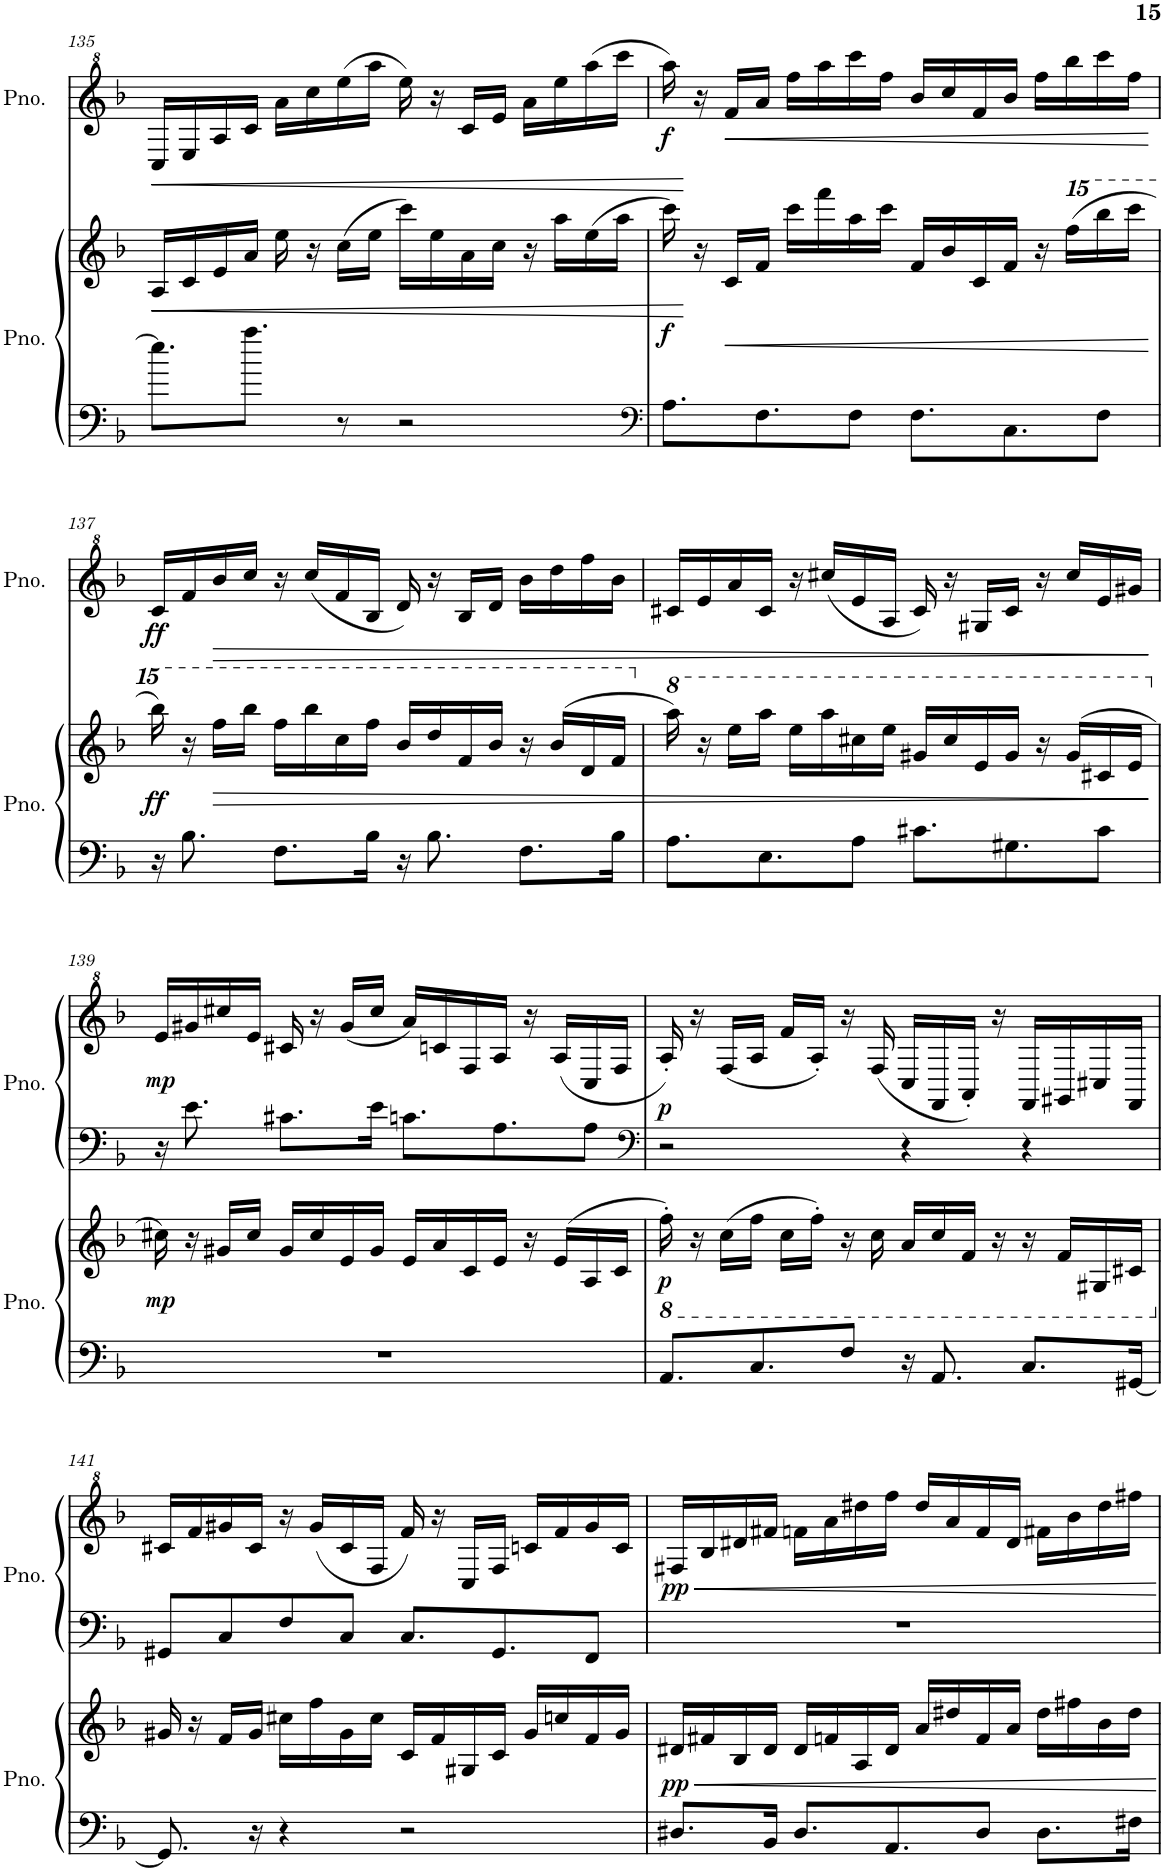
**kern	**kern	**dynam	**kern	**kern	**dynam
*part2	*part2	*part2	*part1	*part1	*part1
*staff4	*staff3	*staff3/4	*staff2	*staff1	*staff1/2
*I"Piano	*	*	*I"Piano	*	*
*I'Pno.	*	*	*I'Pno.	*	*
!!LO:PB:g=z
*clefF4	*clefF4	*	*clefF4	*clefF4	*
*k[b-]	*k[b-]	*	*k[b-]	*k[b-]	*
*M4/4	*M4/4	*	*M4/4	*M4/4	*
=135	=135	=135	=135	=135	=135
!	!	!LO:HP:b	!	!	!LO:HP:b
8.ee\L]	16A/LL	<	1r	16c/LL	<
.	16c/	.	.	16e/	.
.	16e/	.	.	16a/	.
8.aa\J	16a/JJ	.	.	16cc/JJ	.
.	16ee\	.	.	16aa\LL	.
.	16r	.	.	16ccc\	.
8r	(16cc\LL	.	.	(16eee\	.
.	16ee\JJ	.	.	16aaa\JJ	.
2r	16ccc\LL)	.	.	16eee\)	.
.	16ee\	.	.	16r	.
.	16a\	.	.	16cc/LL	.
.	16cc\JJ	.	.	16ee/JJ	.
.	16r	.	.	16aa\LL	.
.	16aa\LL	.	.	16eee\	.
.	(16ee\	.	.	(16aaa\	.
.	16aa\JJ	.	.	16cccc\JJ	.
=136	=136	=136	=136	=136	=136
*clefF4	*	*	*	*	*
!	!	!LO:DY:b	!	!	!LO:DY:b
8.A\L	16ccc\)	f	2r	16aaa\)	f
.	16r	[	.	16r	[
!	!	!LO:HP:b	!	!	!LO:HP:b
.	16c/LL	<	.	16ff/LL	<
8.F\	16f/JJ	.	.	16aa/JJ	.
.	16ccc\LL	.	.	16fff\LL	.
.	16fff\	.	.	16aaa\	.
8F\J	16aa\	.	.	16cccc\	.
.	16ccc\JJ	.	.	16fff\JJ	.
8.F\L	16f/LL	.	2r	16bb-/LL	.
.	16b-/	.	.	16ccc/	.
.	16c/	.	.	16ff/	.
8.C\	16f/JJ	.	.	16bb-/JJ	.
.	16r	.	.	16fff\LL	.
*	*15ma	*	*	*	*
.	(16ffff\LL	.	.	16bbb-\	.
8F\J	16bbbb-\	.	.	16cccc\	.
.	16ccccc\JJ	.	.	16fff\JJ	.
.	.	[	.	.	[
!!LO:LB:g=z
=137	=137	=137	=137	=137	=137
!	!	!LO:DY:b	!	!	!LO:DY:b
16r	16bbbb-\)	ff	2r	16cc/LL	ff
8.B-\	16r	.	.	16ff/	.
!	!	!LO:HP:b	!	!	!LO:HP:b
.	16ffff\LL	>	.	16bb-/	>
.	16bbbb-\JJ	.	.	16ccc/JJ	.
8.F\L	16ffff\LL	.	.	16r	.
.	16bbbb-\	.	.	(16ccc/LL	.
.	16cccc\	.	.	16ff/	.
16B-\Jk	16ffff\JJ	.	.	16b-/JJ	.
16r	16bbb-/LL	.	2r	16dd/)	.
8.B-\	16dddd/	.	.	16r	.
.	16fff/	.	.	16b-/LL	.
.	16bbb-/JJ	.	.	16dd/JJ	.
8.F\L	16r	.	.	16bb-\LL	.
.	(16bbb-/LL	.	.	16ddd\	.
.	16ddd/	.	.	16fff\	.
16B-\Jk	16fff/JJ	.	.	16bb-\JJ	.
=138	=138	=138	=138	=138	=138
*	*X15ma	*	*	*	*
*	*8va	*	*	*	*
8.A\L	16aaa\)	.	2r	16cc#X/LL	.
.	16r	.	.	16ee/	.
.	16eee\LL	.	.	16aa/	.
8.E\	16aaa\JJ	.	.	16cc#/JJ	.
.	16eee\LL	.	.	16r	.
.	16aaa\	.	.	(16ccc#X/LL	.
8A\J	16ccc#X\	.	.	16ee/	.
.	16eee\JJ	.	.	16a/JJ	.
8.c#X\L	16gg#X/LL	.	2r	16cc#/)	.
.	16ccc#/	.	.	16r	.
.	16ee/	.	.	16g#X/LL	.
8.G#X\	16gg#/JJ	.	.	16cc#/JJ	.
.	16r	.	.	16r	.
.	(16gg#/LL	.	.	16ccc#/LL	.
8c#\J	16cc#X/	.	.	16ee/	.
.	16ee/JJ	.	.	16gg#X/JJ	.
.	.	]	.	.	]
!!LO:LB:g=z
=139	=139	=139	=139	=139	=139
*	*X8va	*	*	*	*
!	!	!LO:DY:b	!	!	!LO:DY:b
1r	16cc#X\)	mp	16r	16ee/LL	mp
.	16r	.	8.e\	16gg#X/	.
.	16g#X/LL	.	.	16ccc#X/	.
.	16cc#/JJ	.	.	16ee/JJ	.
.	16g#/LL	.	8.c#X\L	16cc#X/	.
.	16cc#/	.	.	16r	.
.	16e/	.	.	(16gg#/LL	.
.	16g#/JJ	.	16e\Jk	16ccc#/JJ	.
.	16e/LL	.	8.cn\L	16aa/LL)	.
.	16a/	.	.	16ccn/	.
.	16c/	.	.	16f/	.
.	16e/JJ	.	8.A\	16a/JJ	.
.	16r	.	.	16r	.
.	(16e/LL	.	.	(16a/LL	.
.	16A/	.	8A\J	16c/	.
.	16c/JJ	.	.	16f/JJ	.
=140	=140	=140	=140	=140	=140
*	*	*	*clefF4	*	*
*	*8ba	*	*	*	*
!	!	!LO:DY:b	!	!	!LO:DY:b
8.AA/L	16f'\)	p	2r	16a'/)	p
.	16r	.	.	16r	.
.	(16c\LL	.	.	(16f/LL	.
8.C/	16f\JJ	.	.	16a/JJ	.
.	16c\LL	.	.	16ff/LL	.
.	16f'\JJ)	.	.	16a'/JJ)	.
8F/J	16r	.	.	16r	.
.	16c\	.	.	(16f/	.
16r	16A/LL	.	4r	16c/LL	.
8.AA/	16c/	.	.	16F/	.
.	16F/JJ	.	.	16A'/JJ)	.
.	16r	.	.	16r	.
8.C/L	16r	.	4r	16F/LL	.
.	16F/LL	.	.	16G#X/	.
.	16GG#X/	.	.	16c#X/	.
[16GG#X/Jk	16C#X/JJ	.	.	16F/JJ	.
!!LO:LB:g=z
=141	=141	=141	=141	=141	=141
*	*X8ba	*	*	*	*
8.GG#/]	16g#X/	.	8GG#X/L	16cc#X/LL	.
.	16r	.	.	16ff/	.
.	16f/LL	.	8C/	16gg#X/	.
16r	16g#/JJ	.	.	16cc#/JJ	.
4r	16cc#X\LL	.	8F/	16r	.
.	16ff\	.	.	(16gg#/LL	.
.	16g#\	.	8C/J	16cc#/	.
.	16cc#\JJ	.	.	16f/JJ	.
2r	16c/LL	.	8.C/L	16ff/)	.
.	16f/	.	.	16r	.
.	16G#X/	.	.	16c/LL	.
.	16c/JJ	.	8.GG#/	16f/JJ	.
.	16g#/LL	.	.	16ccn/LL	.
.	16ccn/	.	.	16ff/	.
.	16f/	.	8FF/J	16gg#/	.
.	16g#/JJ	.	.	16cc/JJ	.
=142	=142	=142	=142	=142	=142
!	!	!LO:DY:b	!	!	!LO:DY:b
8.D#X/L	16d#X/LL	pp	1r	16f#X/LL	pp
.	16f#X/	.	.	16b-/	.
.	16B-/	.	.	16dd#X/	.
16BB-/Jk	16d#/JJ	.	.	16ff#X/JJ	.
8.D#/L	16d#/LL	.	.	16ffn\LL	.
.	16fn/	.	.	16aa\	.
.	16A/	.	.	16ddd#X\	.
8.AA/	16d#/JJ	.	.	16fff\JJ	.
.	16a/LL	.	.	16ddd#/LL	.
.	16dd#X/	.	.	16aa/	.
8D#/J	16f/	.	.	16ff/	.
.	16a/JJ	.	.	16dd#/JJ	.
8.D#\L	16dd#\LL	.	.	16ff#X\LL	.
.	16ff#X\	.	.	16bb-\	.
.	16b-\	.	.	16ddd#\	.
16F#X\Jk	16dd#\JJ	.	.	16fff#X\JJ	.
=	=	=	=	=	=
*-	*-	*-	*-	*-	*-
